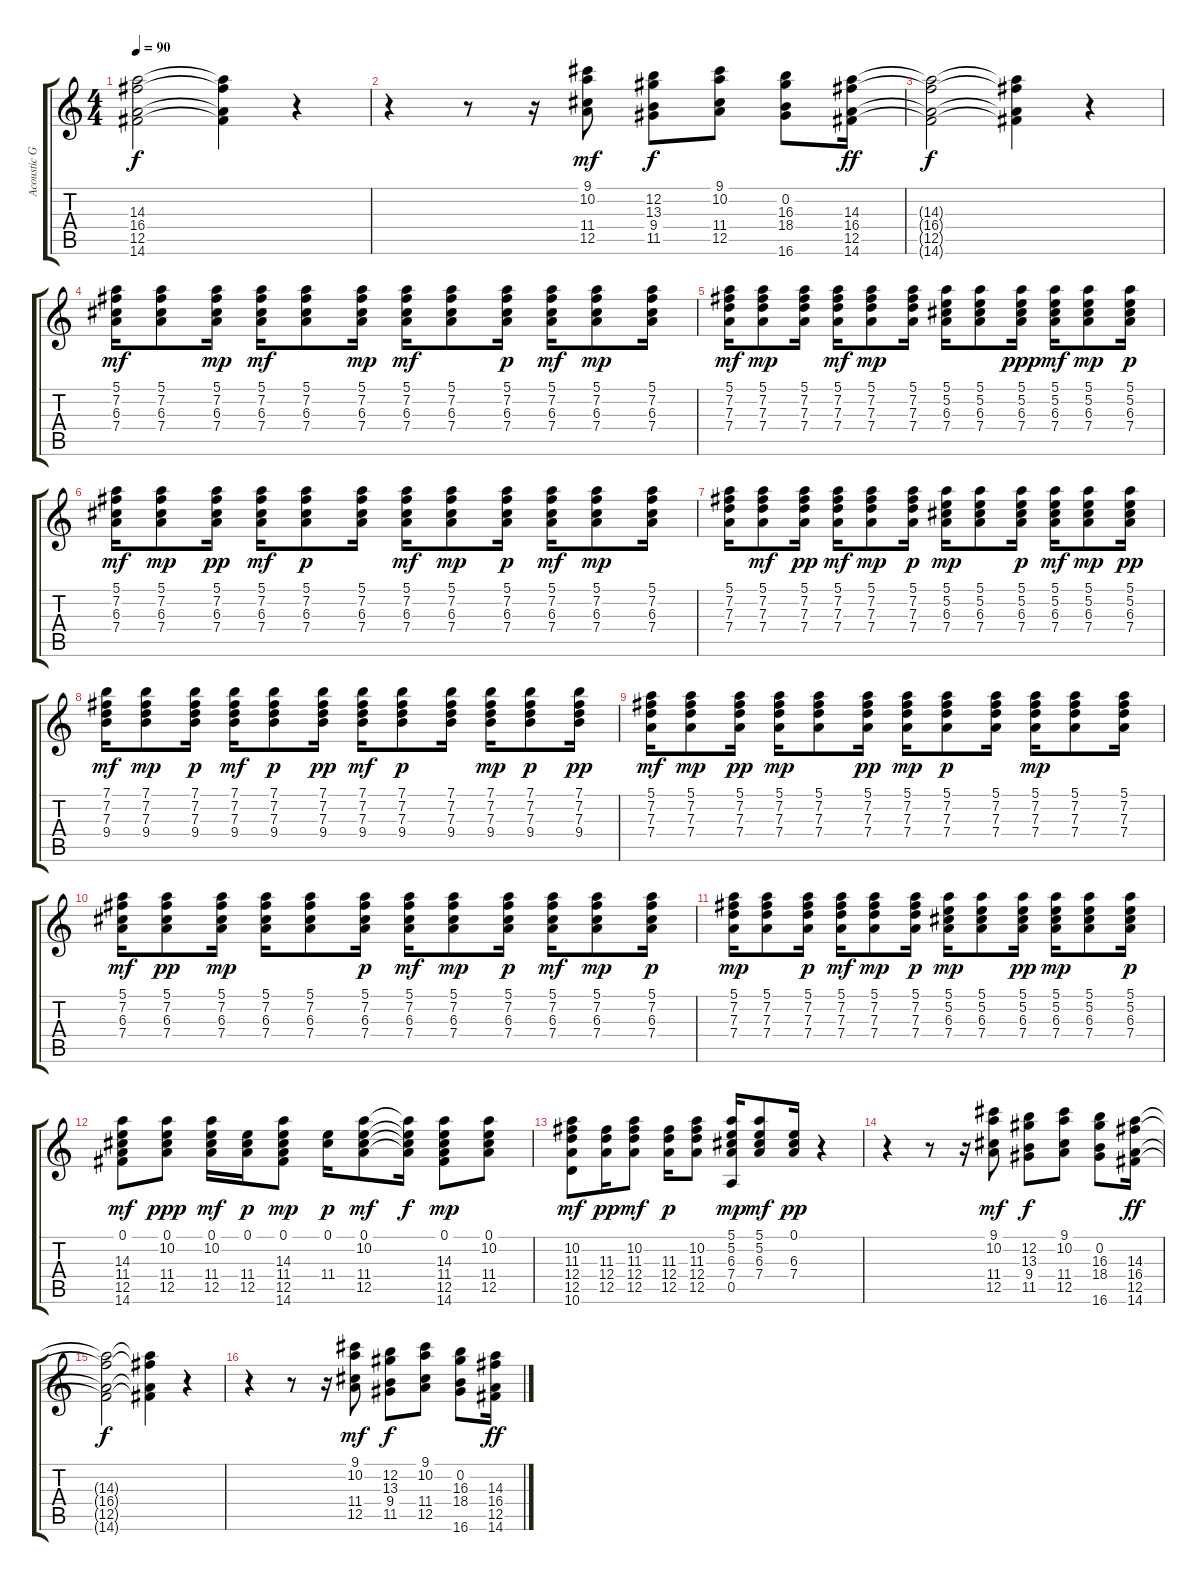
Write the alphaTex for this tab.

\track ("Acoustic Guitar 2" "Acoustic G") {instrument acousticguitarsteel}
\staff {score tabs}
\tuning (E4 B3 G3 D3 A2 E2) {hide}
\ts (4 4)
\tempo 90
\clef g2
\ks c
(14.3{t} 16.4{t} 12.5{t} 14.6{t}).2{dy f} (14.3{t} 16.4{t} 12.5{t} 14.6{t}).4 r.4 |
r.4 r.8 r.16 (9.1 10.2 11.4 12.5).8{dy mf} (12.2 13.3 9.4 11.5).8{dy f} (9.1 10.2 11.4 12.5).8 (0.2 16.3 18.4 16.6).8 (14.3 16.4 12.5 14.6).16{dy ff} |
(14.3{t} 16.4{t} 12.5{t} 14.6{t}).2{dy f} (14.3{t} 16.4{t} 12.5{t} 14.6{t}).4 r.4 |
(5.1 7.2 6.3 7.4).16{dy mf} (5.1 7.2 6.3 7.4).8 (5.1 7.2 6.3 7.4).16{dy mp} (5.1 7.2 6.3 7.4).16{dy mf} (5.1 7.2 6.3 7.4).8 (5.1 7.2 6.3 7.4).16{dy mp} (5.1 7.2 6.3 7.4).16{dy mf} (5.1 7.2 6.3 7.4).8 (5.1 7.2 6.3 7.4).16{dy p} (5.1 7.2 6.3 7.4).16{dy mf} (5.1 7.2 6.3 7.4).8{dy mp} (5.1 7.2 6.3 7.4).16 |
(5.1 7.2 7.3 7.4).16{dy mf} (5.1 7.2 7.3 7.4).8{dy mp} (5.1 7.2 7.3 7.4).16 (5.1 7.2 7.3 7.4).16{dy mf} (5.1 7.2 7.3 7.4).8{dy mp} (5.1 7.2 7.3 7.4).16 (5.1 5.2 6.3 7.4).16 (5.1 5.2 6.3 7.4).8 (5.1 5.2 6.3 7.4).16{dy ppp} (5.1 5.2 6.3 7.4).16{dy mf} (5.1 5.2 6.3 7.4).8{dy mp} (5.1 5.2 6.3 7.4).16{dy p} |
(5.1 7.2 6.3 7.4).16{dy mf} (5.1 7.2 6.3 7.4).8{dy mp} (5.1 7.2 6.3 7.4).16{dy pp} (5.1 7.2 6.3 7.4).16{dy mf} (5.1 7.2 6.3 7.4).8{dy p} (5.1 7.2 6.3 7.4).16 (5.1 7.2 6.3 7.4).16{dy mf} (5.1 7.2 6.3 7.4).8{dy mp} (5.1 7.2 6.3 7.4).16{dy p} (5.1 7.2 6.3 7.4).16{dy mf} (5.1 7.2 6.3 7.4).8{dy mp} (5.1 7.2 6.3 7.4).16 |
(5.1 7.2 7.3 7.4).16 (5.1 7.2 7.3 7.4).8{dy mf} (5.1 7.2 7.3 7.4).16{dy pp} (5.1 7.2 7.3 7.4).16{dy mf} (5.1 7.2 7.3 7.4).8{dy mp} (5.1 7.2 7.3 7.4).16{dy p} (5.1 5.2 6.3 7.4).16{dy mp} (5.1 5.2 6.3 7.4).8 (5.1 5.2 6.3 7.4).16{dy p} (5.1 5.2 6.3 7.4).16{dy mf} (5.1 5.2 6.3 7.4).8{dy mp} (5.1 5.2 6.3 7.4).16{dy pp} |
(7.1 7.2 7.3 9.4).16{dy mf} (7.1 7.2 7.3 9.4).8{dy mp} (7.1 7.2 7.3 9.4).16{dy p} (7.1 7.2 7.3 9.4).16{dy mf} (7.1 7.2 7.3 9.4).8{dy p} (7.1 7.2 7.3 9.4).16{dy pp} (7.1 7.2 7.3 9.4).16{dy mf} (7.1 7.2 7.3 9.4).8{dy p} (7.1 7.2 7.3 9.4).16 (7.1 7.2 7.3 9.4).16{dy mp} (7.1 7.2 7.3 9.4).8{dy p} (7.1 7.2 7.3 9.4).16{dy pp} |
(5.1 7.2 7.3 7.4).16{dy mf} (5.1 7.2 7.3 7.4).8{dy mp} (5.1 7.2 7.3 7.4).16{dy pp} (5.1 7.2 7.3 7.4).16{dy mp} (5.1 7.2 7.3 7.4).8 (5.1 7.2 7.3 7.4).16{dy pp} (5.1 7.2 7.3 7.4).16{dy mp} (5.1 7.2 7.3 7.4).8{dy p} (5.1 7.2 7.3 7.4).16 (5.1 7.2 7.3 7.4).16{dy mp} (5.1 7.2 7.3 7.4).8 (5.1 7.2 7.3 7.4).16 |
(5.1 7.2 6.3 7.4).16{dy mf} (5.1 7.2 6.3 7.4).8{dy pp} (5.1 7.2 6.3 7.4).16{dy mp} (5.1 7.2 6.3 7.4).16 (5.1 7.2 6.3 7.4).8 (5.1 7.2 6.3 7.4).16{dy p} (5.1 7.2 6.3 7.4).16{dy mf} (5.1 7.2 6.3 7.4).8{dy mp} (5.1 7.2 6.3 7.4).16{dy p} (5.1 7.2 6.3 7.4).16{dy mf} (5.1 7.2 6.3 7.4).8{dy mp} (5.1 7.2 6.3 7.4).16{dy p} |
(5.1 7.2 7.3 7.4).16{dy mp} (5.1 7.2 7.3 7.4).8 (5.1 7.2 7.3 7.4).16{dy p} (5.1 7.2 7.3 7.4).16{dy mf} (5.1 7.2 7.3 7.4).8{dy mp} (5.1 7.2 7.3 7.4).16{dy p} (5.1 5.2 6.3 7.4).16{dy mp} (5.1 5.2 6.3 7.4).8 (5.1 5.2 6.3 7.4).16{dy pp} (5.1 5.2 6.3 7.4).16{dy mp} (5.1 5.2 6.3 7.4).8 (5.1 5.2 6.3 7.4).16{dy p} |
(0.1 14.3 11.4 12.5 14.6).8{dy mf} (0.1 10.2 11.4 12.5).8{dy ppp} (0.1 10.2 11.4 12.5).16{dy mf} (0.1 11.4 12.5).16{dy p} (0.1 14.3 11.4 12.5 14.6).8{dy mp} (0.1 11.4).16{dy p} (0.1 10.2 11.4 12.5).8{dy mf} (0.1{t} 10.2{t} 11.4{t} 12.5{t}).16{dy f} (0.1 14.3 11.4 12.5 14.6).8{dy mp} (0.1 10.2 11.4 12.5).8 |
(10.2 11.3 12.4 12.5 10.6).8{dy mf} (11.3 12.4 12.5).16{dy pp} (10.2 11.3 12.4 12.5).8{dy mf} (11.3 12.4 12.5).16{dy p} (10.2 11.3 12.4 12.5).8 (5.1 5.2 6.3 7.4 0.5).16{dy mp} (5.1 5.2 6.3 7.4).8{dy mf} (0.1 6.3 7.4).16{dy pp} r.4 |
r.4 r.8 r.16 (9.1 10.2 11.4 12.5).8{dy mf} (12.2 13.3 9.4 11.5).8{dy f} (9.1 10.2 11.4 12.5).8 (0.2 16.3 18.4 16.6).8 (14.3 16.4 12.5 14.6).16{dy ff} |
(14.3{t} 16.4{t} 12.5{t} 14.6{t}).2{dy f} (14.3{t} 16.4{t} 12.5{t} 14.6{t}).4 r.4 |
r.4 r.8 r.16 (9.1 10.2 11.4 12.5).8{dy mf} (12.2 13.3 9.4 11.5).8{dy f} (9.1 10.2 11.4 12.5).8 (0.2 16.3 18.4 16.6).8 (14.3 16.4 12.5 14.6).16{dy ff}
